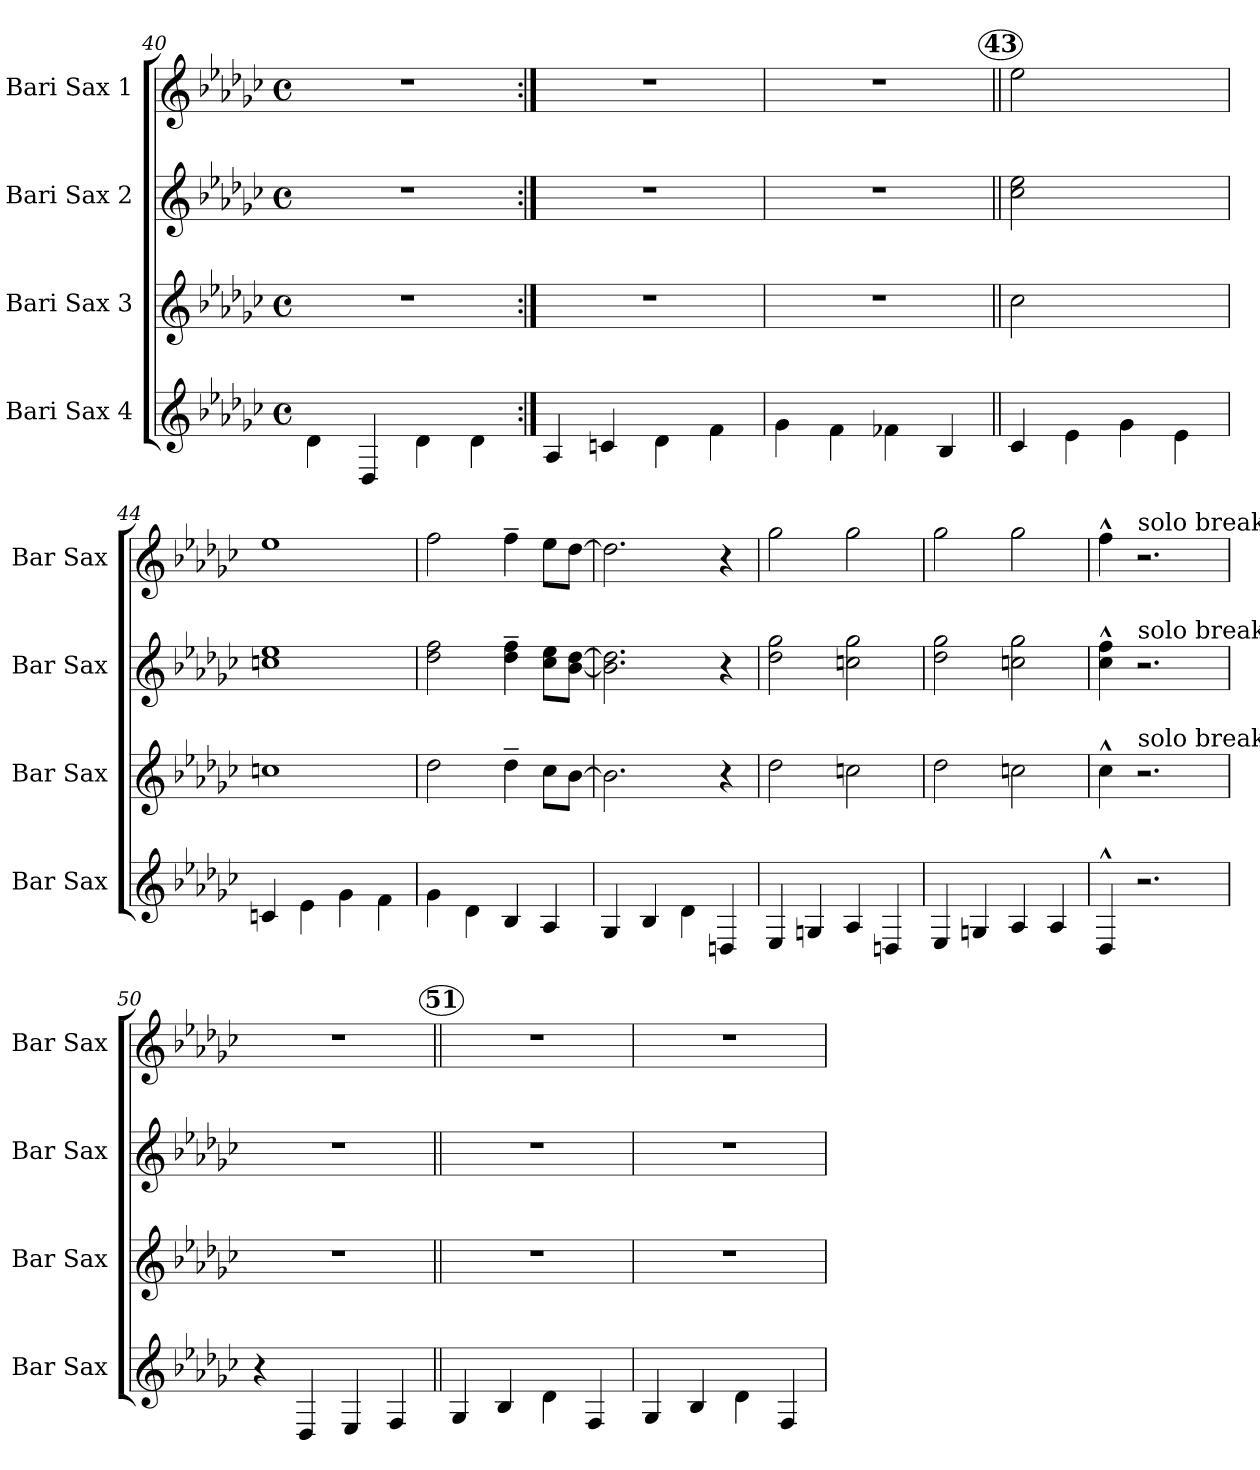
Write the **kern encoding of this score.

**kern	**kern	**kern	**kern
*part4	*part3	*part2	*part1
*staff4	*staff3	*staff2	*staff1
*I"Bari Sax 4	*I"Bari Sax 3	*I"Bari Sax 2	*I"Bari Sax 1
*I'Bar Sax	*I'Bar Sax	*I'Bar Sax	*I'Bar Sax
*clefG2	*clefG2	*clefG2	*clefG2
*ITrd12c21	*ITrd12c21	*ITrd12c21	*ITrd12c21
*k[b-e-a-d-g-c-]	*k[b-e-a-d-g-c-]	*k[b-e-a-d-g-c-]	*k[b-e-a-d-g-c-]
*G-:	*G-:	*G-:	*G-:
*M4/4	*M4/4	*M4/4	*M4/4
*met(c)	*met(c)	*met(c)	*met(c)
=40	=40	=40	=40
4D-\	1r	1r	1r
4DD-/	.	.	.
4D-\	.	.	.
4D-\	.	.	.
=41:|!	=41:|!	=41:|!	=41:|!
4AA-/	1r	1r	1r
4Cn/	.	.	.
4D-\	.	.	.
4F\	.	.	.
=42	=42	=42	=42
4G-\	1r	1r	1r
4F\	.	.	.
4F-X\	.	.	.
4BB-/	.	.	.
!!LO:LB:g=z
!!LO:REH:place=s1:a:enc=circle:fs=12:t=43
=43||	=43||	=43||	=43||
4C-/	2c-\	2c-\ 2e-\	2e-\
4E-\	.	.	.
4G-\	2ryy	2ryy	2ryy
4E-\	.	.	.
=44	=44	=44	=44
4Cn/	1cn	1cn 1e-	1e-
4E-\	.	.	.
4G-\	.	.	.
4F\	.	.	.
=45	=45	=45	=45
4G-\	2d-\	2d-\ 2f\	2f\
4D-\	.	.	.
4BB-/	4d-~>\	4d-\~> 4f\~>	4f~>\
4AA-/	8c-\L	8c-\ 8e-\L	8e-\L
.	[8B-\J	[8B-\ [8d-\J	[8d-\J
=46	=46	=46	=46
4GG-/	2.B-\]	2.B-\] 2.d-\]	2.d-\]
4BB-/	.	.	.
4D-\	.	.	.
4DDn/	4r	4r	4r
=47	=47	=47	=47
4EE-/	2d-\	2d-\ 2g-\	2g-\
4GGn/	.	.	.
4AA-/	2cn\	2cn\ 2g-\	2g-\
4DDn/	.	.	.
=48	=48	=48	=48
4EE-/	2d-\	2d-\ 2g-\	2g-\
4GGn/	.	.	.
4AA-/	2cn\	2cn\ 2g-\	2g-\
4AA-/	.	.	.
=49	=49	=49	=49
4DD-^^>/	4c-i^^>\	4c-i\^^> 4f\^^>	4f^^>\
!	!	!	!LO:TX:a:t=solo break
!	!	!LO:TX:a:t=solo break	!
!	!LO:TX:a:t=solo break	!	!
2.r	2.r	2.r	2.r
=50	=50	=50	=50
4r	1r	1r	1r
4DD-/	.	.	.
4EE-/	.	.	.
4FF/	.	.	.
!!LO:PB:g=z
!!LO:REH:place=s1:a:enc=circle:fs=12:t=51
=51||	=51||	=51||	=51||
4GG-/	1r	1r	1r
4BB-/	.	.	.
4D-\	.	.	.
4FF/	.	.	.
=52	=52	=52	=52
4GG-/	1r	1r	1r
4BB-/	.	.	.
4D-\	.	.	.
4FF/	.	.	.
=	=	=	=
*-	*-	*-	*-
